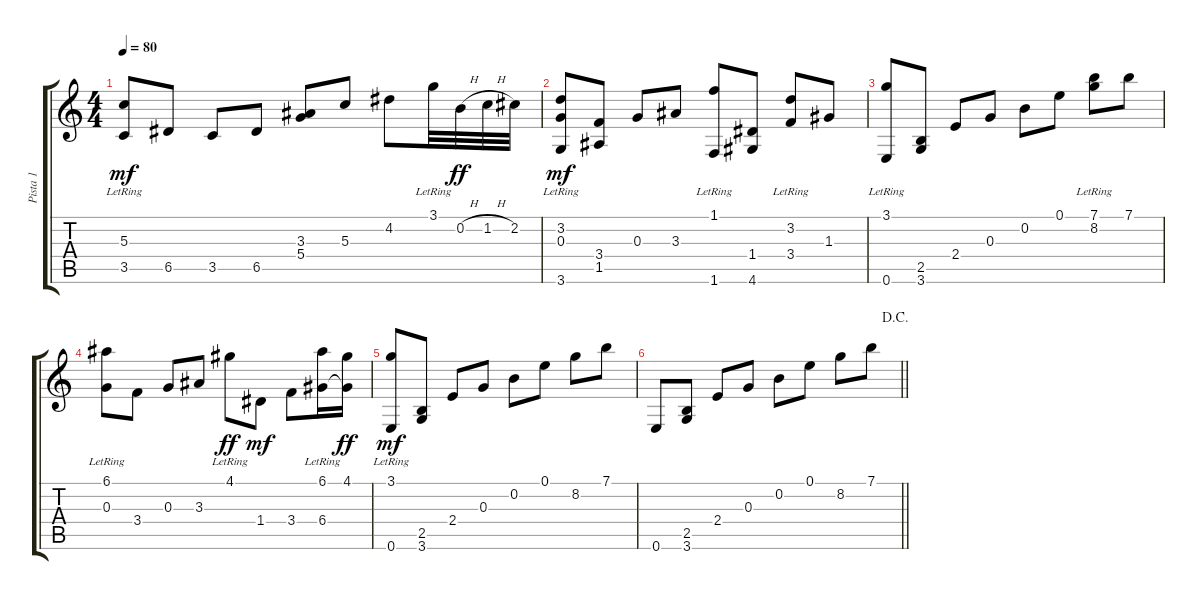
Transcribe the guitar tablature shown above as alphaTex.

\track ("Pista 1" "Pista 1") {instrument acousticguitarsteel}
\staff {score tabs}
\tuning (E4 B3 G3 D3 A2 E2) {hide}
\ts (4 4)
\tempo 80
\clef g2
\ks c
(5.3{lr} 3.5).8{dy mf} 6.5.8 3.5.8 6.5.8 (3.3 5.4).8 5.3.8 4.2.8 3.1{lr}.32 0.2{h}.32{dy ff} 1.2{h}.32 2.2.32 |
(3.2{lr} 0.3 3.6).8{dy mf} (3.4 1.5).8 0.3.8 3.3.8 (1.1{lr} 1.6).8 (1.4 4.6).8 (3.2{lr} 3.4).8 1.3.8 |
(3.1{lr} 0.6).8 (2.5 3.6).8 2.4.8 0.3.8 0.2.8 0.1.8 (7.1{lr} 8.2).8 7.1.8 |
(6.1{lr} 0.3).8 3.4.8 0.3.8 3.3.8 4.1{lr}.8{dy ff} 1.4.8{dy mf} 3.4.8 (6.1 6.4{lr}).16 (4.1 6.4{t}).16{dy ff} |
(3.1{lr} 0.6).8{dy mf} (2.5 3.6).8 2.4.8 0.3.8 0.2.8 0.1.8 8.2.8 7.1.8 |
\jump dacapo
\barLineRight lightlight
0.6.8 (2.5 3.6).8 2.4.8 0.3.8 0.2.8 0.1.8 8.2.8 7.1.8
